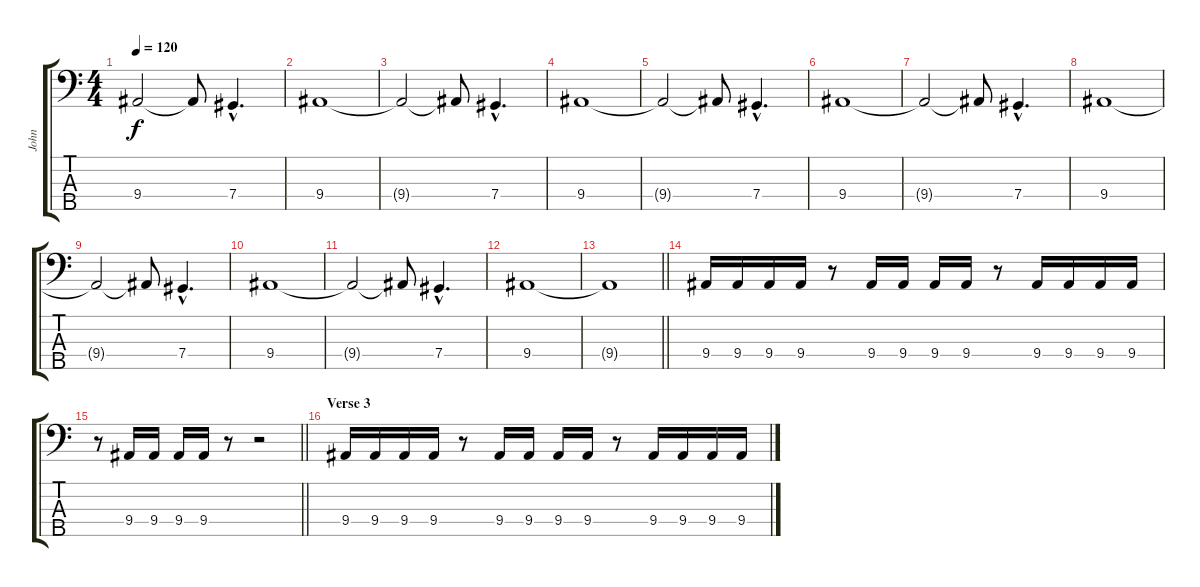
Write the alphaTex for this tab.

\track ("John" "John") {instrument electricbasspick}
\staff {score tabs}
\tuning (Gb2 Db2 Ab1 Db1 Bb0) {hide}
\ts (4 4)
\tempo 120
\clef f4
\ks c
9.4{t}.2{dy f} 9.4{t}.8 7.4{hac}.4{d} |
9.4.1 |
9.4{t}.2 9.4{t}.8 7.4{hac}.4{d} |
9.4.1 |
9.4{t}.2 9.4{t}.8 7.4{hac}.4{d} |
9.4.1 |
9.4{t}.2 9.4{t}.8 7.4{hac}.4{d} |
9.4.1 |
9.4{t}.2 9.4{t}.8 7.4{hac}.4{d} |
9.4.1 |
9.4{t}.2 9.4{t}.8 7.4{hac}.4{d} |
9.4.1 |
\barLineRight lightlight
9.4{t}.1 |
9.4.16 9.4.16 9.4.16 9.4.16 r.8 9.4.16 9.4.16 9.4.16 9.4.16 r.8 9.4.16 9.4.16 9.4.16 9.4.16 |
\barLineRight lightlight
r.8 9.4.16 9.4.16 9.4.16 9.4.16 r.8 r.2 |
\section ("" "Verse 3")
9.4.16 9.4.16 9.4.16 9.4.16 r.8 9.4.16 9.4.16 9.4.16 9.4.16 r.8 9.4.16 9.4.16 9.4.16 9.4.16
